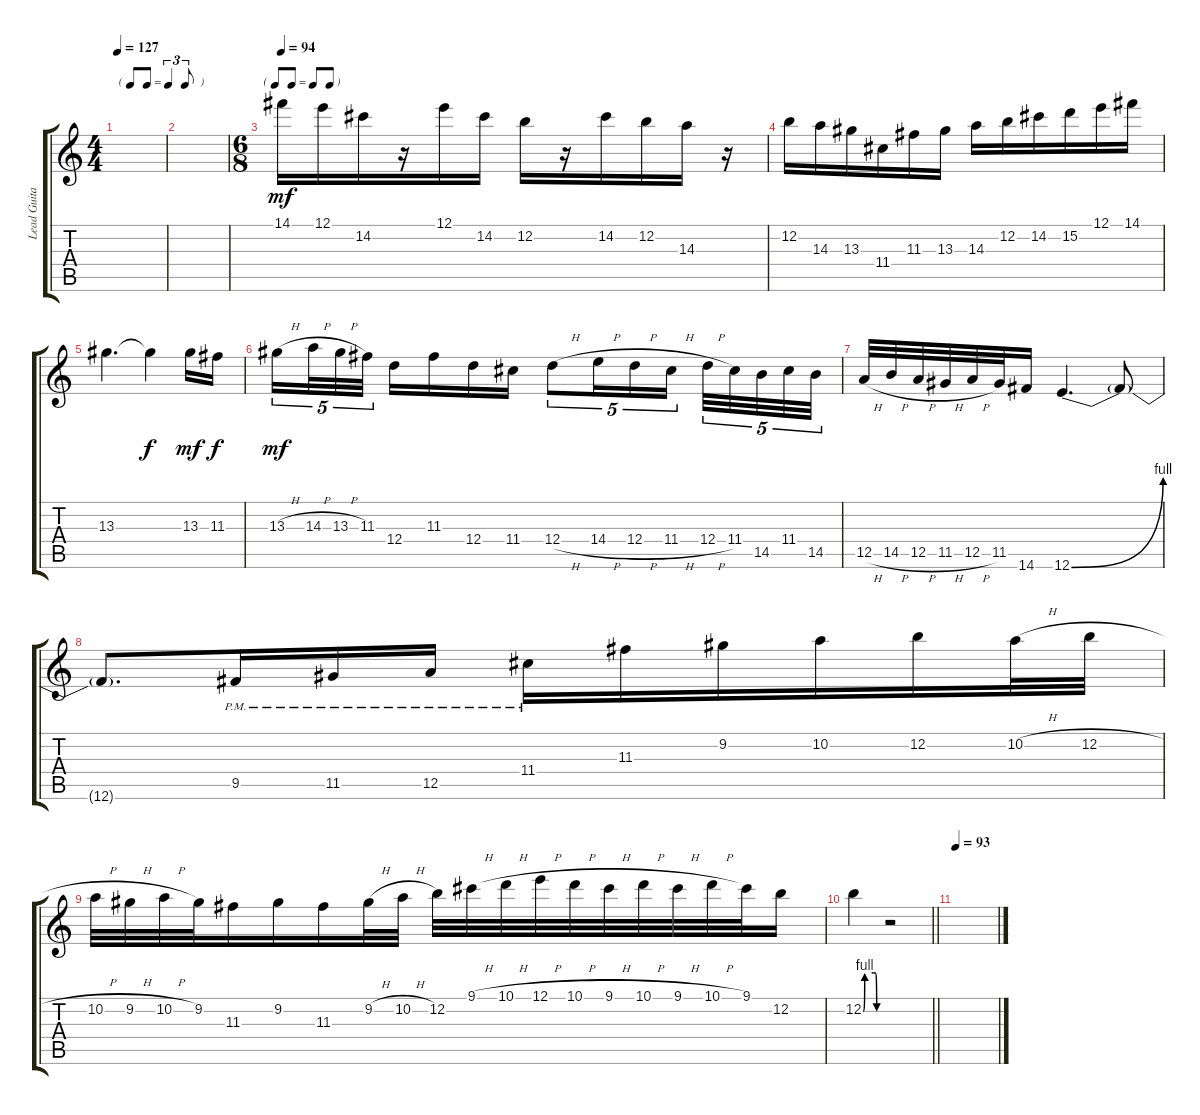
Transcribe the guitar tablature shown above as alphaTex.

\track ("Lead Guitar 2 [Peter Lindgren + Mikael A" "Lead Guita") {instrument distortionguitar}
\staff {score tabs}
\tuning (E4 B3 G3 D3 A2 E2) {hide}
\ts (4 4)
\tf triplet8th
\tempo 127
\clef g2
\ks c
|
|
\ts (6 8)
\tf none
\tempo 94
14.1.16{dy mf} 12.1.16 14.2.16 r.16 12.1.16 14.2.16 12.2.16 r.16 14.2.16 12.2.16 14.3.16 r.16 |
12.2.16 14.3.16 13.3.16 11.4.16 11.3.16 13.3.16 14.3.16 12.2.16 14.2.16 15.2.16 12.1.16 14.1.16 |
13.3.4{d} 13.3{t}.4{dy f} 13.3.16{dy mf} 11.3.16{dy f} |
13.3{h}.16{tu (5 4) dy mf} 14.3{h}.32{tu (5 4)} 13.3{h}.32{tu (5 4)} 11.3.32{tu (5 4) beam splitsecondary} 12.4.16 11.3.16 12.4.16 11.4.16 12.4{h}.8{tu (5 4)} 14.4{h}.16{tu (5 4)} 12.4{h}.16{tu (5 4)} 11.4{h}.16{tu (5 4) beam splitsecondary} 12.4{h}.32{tu (5 4)} 11.4.32{tu (5 4)} 14.5.32{tu (5 4)} 11.4.32{tu (5 4)} 14.5.32{tu (5 4)} |
12.5{h}.32 14.5{h}.32 12.5{h}.32 11.5{h}.32 12.5{h}.32 11.5.32 14.6.16 12.6{be (bend 0 0 60 4)}.4{d} 12.6{t}.8 |
12.6{t}.8{d} 9.5{pm}.16 11.5{pm}.16 12.5{pm}.16 11.4{pm}.16 11.3.16 9.2.16 10.2.16 12.2.16 10.2{h}.32 12.2{h}.32 |
10.2{h}.32 9.2{h}.32 10.2{h}.32 9.2.32 11.3.16 9.2.16 11.3.16 9.2{h}.32 10.2{h}.32 12.2.32 9.1{h}.32 10.1{h}.32 12.1{h}.32 10.1{h}.32 9.1{h}.32 10.1{h}.32 9.1{h}.32 10.1{h}.32 9.1.32 12.2.16 |
\barLineRight lightlight
12.2{be (custom 0 0 5 4 40 4 45 0 60 0)}.4 r.2 |
\tempo 93
